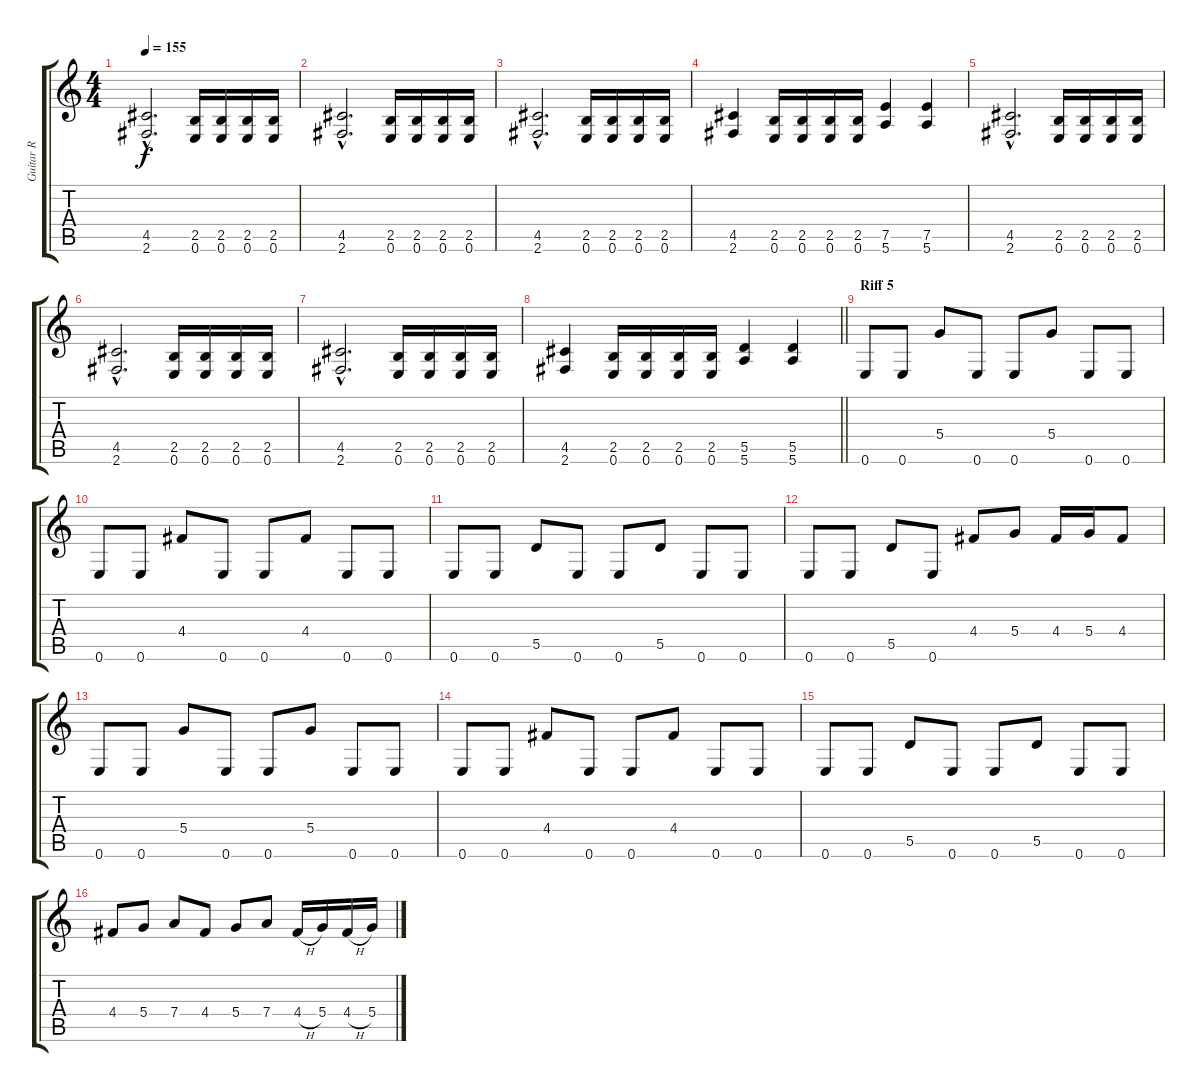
\track ("Guitar R" "Guitar R") {instrument distortionguitar}
\staff {score tabs}
\tuning (E4 B3 G3 D3 A2 E2) {hide}
\ts (4 4)
\tempo 155
\clef g2
\ks c
(4.5{hac} 2.6{hac}).2{d dy f} (2.5 0.6).16 (2.5 0.6).16 (2.5 0.6).16 (2.5 0.6).16 |
(4.5{hac} 2.6{hac}).2{d} (2.5 0.6).16 (2.5 0.6).16 (2.5 0.6).16 (2.5 0.6).16 |
(4.5{hac} 2.6{hac}).2{d} (2.5 0.6).16 (2.5 0.6).16 (2.5 0.6).16 (2.5 0.6).16 |
(4.5 2.6).4 (2.5 0.6).16 (2.5 0.6).16 (2.5 0.6).16 (2.5 0.6).16 (7.5 5.6).4 (7.5 5.6).4 |
(4.5{hac} 2.6{hac}).2{d} (2.5 0.6).16 (2.5 0.6).16 (2.5 0.6).16 (2.5 0.6).16 |
(4.5{hac} 2.6{hac}).2{d} (2.5 0.6).16 (2.5 0.6).16 (2.5 0.6).16 (2.5 0.6).16 |
(4.5{hac} 2.6{hac}).2{d} (2.5 0.6).16 (2.5 0.6).16 (2.5 0.6).16 (2.5 0.6).16 |
\barLineRight lightlight
(4.5 2.6).4 (2.5 0.6).16 (2.5 0.6).16 (2.5 0.6).16 (2.5 0.6).16 (5.5 5.6).4 (5.5 5.6).4 |
\section ("" "Riff 5")
0.6.8 0.6.8 5.4.8 0.6.8 0.6.8 5.4.8 0.6.8 0.6.8 |
0.6.8 0.6.8 4.4.8 0.6.8 0.6.8 4.4.8 0.6.8 0.6.8 |
0.6.8 0.6.8 5.5.8 0.6.8 0.6.8 5.5.8 0.6.8 0.6.8 |
0.6.8 0.6.8 5.5.8 0.6.8 4.4.8 5.4.8 4.4.16 5.4.16 4.4.8 |
0.6.8 0.6.8 5.4.8 0.6.8 0.6.8 5.4.8 0.6.8 0.6.8 |
0.6.8 0.6.8 4.4.8 0.6.8 0.6.8 4.4.8 0.6.8 0.6.8 |
0.6.8 0.6.8 5.5.8 0.6.8 0.6.8 5.5.8 0.6.8 0.6.8 |
4.4.8 5.4.8 7.4.8 4.4.8 5.4.8 7.4.8 4.4{h}.16 5.4.16 4.4{h}.16 5.4.16
